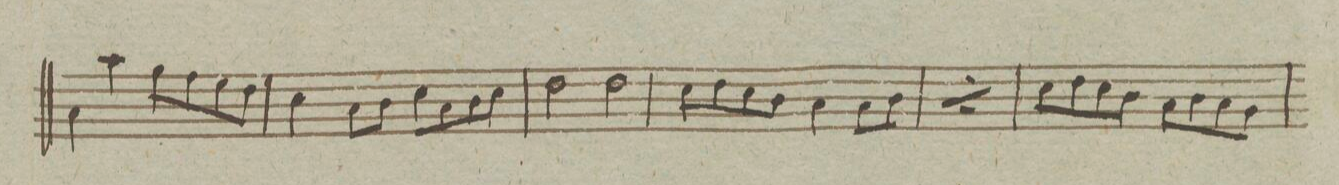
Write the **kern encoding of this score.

**kern	**dynam
*I"Trąbone. Baſso.	*
*clefF4	*
*k[]	*
*met(c)	*
*M4/4	*
4C\	.
4c\	.
8B\L	.
8A\	.
8G\	.
8F\J	.
=83	=83
4E\	.
8C\L	.
8D\J	.
8E\L	.
8C\	.
8D\	.
8E\J	.
=84	=84
2F\	.
2F\	.
=85	=85
8E\L	.
8F\	.
8E\	.
8D\J	.
4C\	.
8C\L	.
8D\J	.
=86	=86
*rep	*
8E\L	.
8F\	.
8E\	.
8D\J	.
4C\	.
8C\L	.
8D\J	.
*Xrep	*
=87	=87
8E\L	.
8F\	.
8E\	.
8D\J	.
8C\L	.
8D\	.
8C\	.
8BB\J	.
=88	=88
*-	*-
